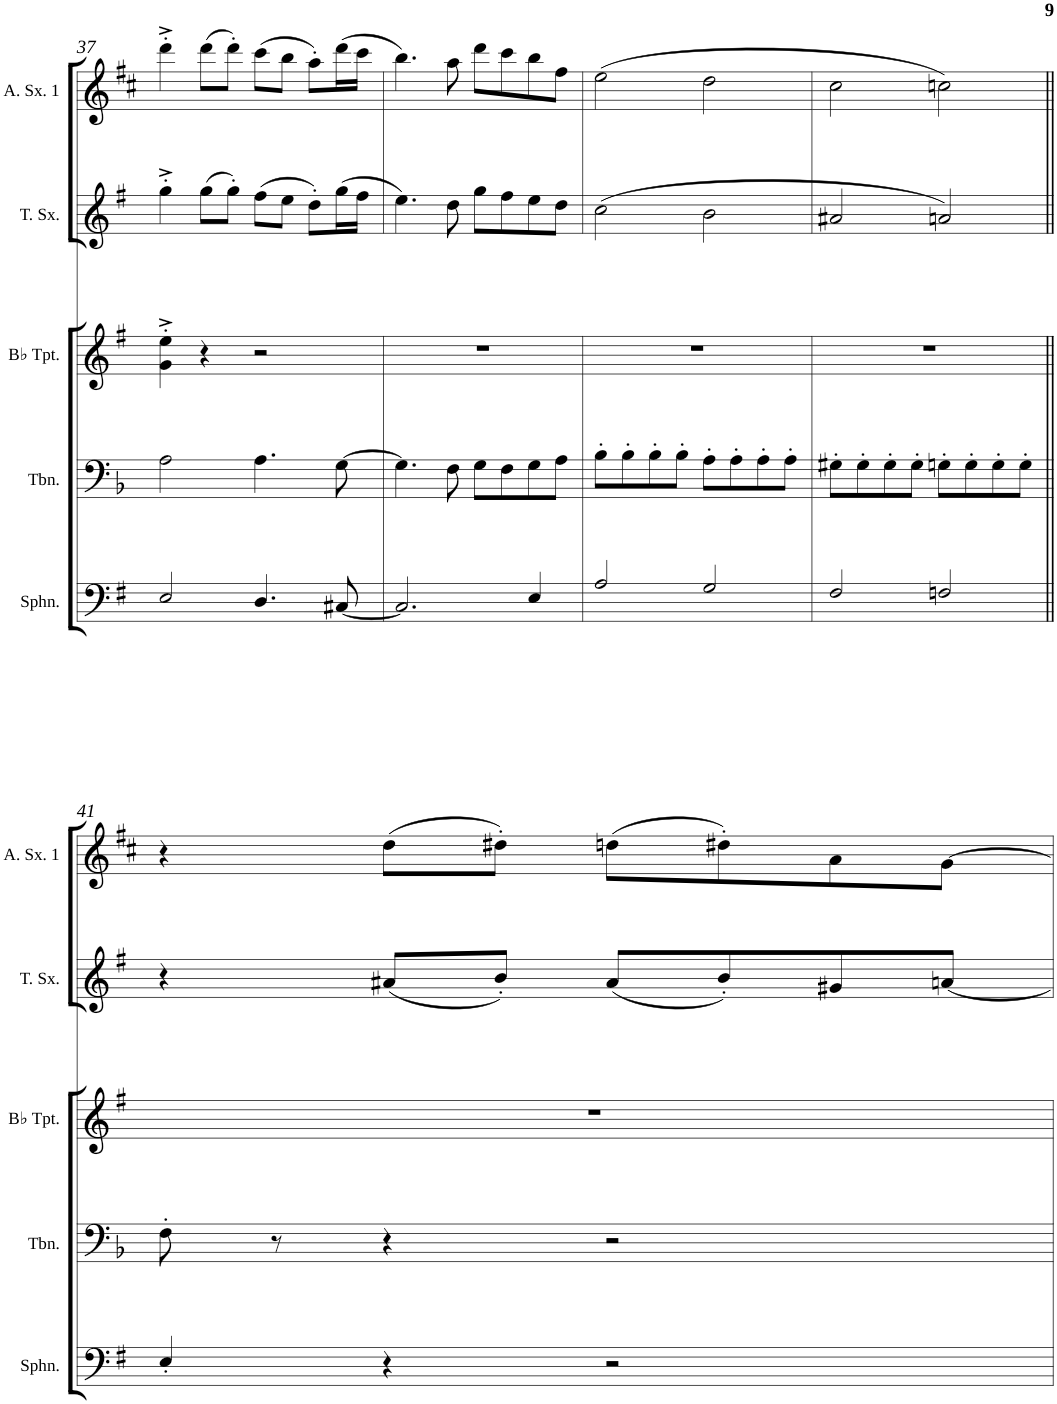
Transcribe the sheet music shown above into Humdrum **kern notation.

**kern	**kern	**kern	**kern	**kern
*part5	*part4	*part3	*part2	*part1
*staff5	*staff4	*staff3	*staff2	*staff1
*I"Sousaphone	*I"Trombone	*I"Trumpet in Bb	*I"Tenor Sax	*I"Alto Sax 1
*I'Sphn.	*I'Tbn.	*	*I'T. Sx.	*I'A. Sx. 1
!!LO:PB:g=z
*clefF4	*clefF4	*clefG2	*clefG2	*clefG2
*Trd8c14	*	*Trd1c2	*Trd8c14	*Trd5c9
*k[f#]	*k[b-]	*k[f#]	*k[f#]	*k[f#c#]
*e:	*d:	*e:	*e:	*b:
*M4/4	*M4/4	*M4/4	*M4/4	*M4/4
*met(c)	*met(c)	*met(c)	*met(c)	*met(c)
=37	=37	=37	=37	=37
2E/	2A\	4g\'>^> 4ee\'>^>	4gg'>^>\	4ddd'>^>\
.	.	4r	(>8gg\L	(>8ddd\L
.	.	.	8gg'>\J)	8ddd'>\J)
4.D/	4.A\	2r	(>8ff#\L	(>8ccc#\L
.	.	.	8ee\J	8bb\J
.	.	.	8dd'>\L)	8aa'>\L)
[8C#X/	[8G\	.	(>16gg\L	(>16ddd\L
.	.	.	16ff#\JJ	16ccc#\JJ
=38	=38	=38	=38	=38
2.C#/]	4.G\]	1r	4.ee\)	4.bb\)
.	8F\	.	8dd\	8aa\
.	8G\L	.	8gg\L	8ddd\L
.	8F\	.	8ff#\	8ccc#\
4E/	8G\	.	8ee\	8bb\
.	8A\J	.	8dd\J	8ff#\J
=39	=39	=39	=39	=39
2A/	8B-'>\L	1r	(>2cc\	(>2ee\
.	8B-'>\	.	.	.
.	8B-'>\	.	.	.
.	8B-'>\J	.	.	.
2G/	8A'>\L	.	2b\	2dd\
.	8A'>\	.	.	.
.	8A'>\	.	.	.
.	8A'>\J	.	.	.
=40	=40	=40	=40	=40
2F#/	8G#X'>\L	1r	2a#X/	2cc#\
.	8G#'>\	.	.	.
.	8G#'>\	.	.	.
.	8G#'>\J	.	.	.
2Fn/	8Gn'>\L	.	2an/)	2ccn\)
.	8G'>\	.	.	.
.	8G'>\	.	.	.
.	8G'>\J	.	.	.
!!LO:LB:g=z
=41||	=41||	=41||	=41||	=41||
4E'</	8F'>\	1r	4r	4r
.	8r	.	.	.
4r	4r	.	(<8a#X/L	(>8dd\L
.	.	.	8b'</J)	8dd#X'>\J)
2r	2r	.	(<8a#/L	(>8ddn\L
.	.	.	8b'</)	8dd#X'>\)
.	.	.	8g#X/	8a\
.	.	.	[8an/J	[8g\J
=	=	=	=	=
*-	*-	*-	*-	*-
